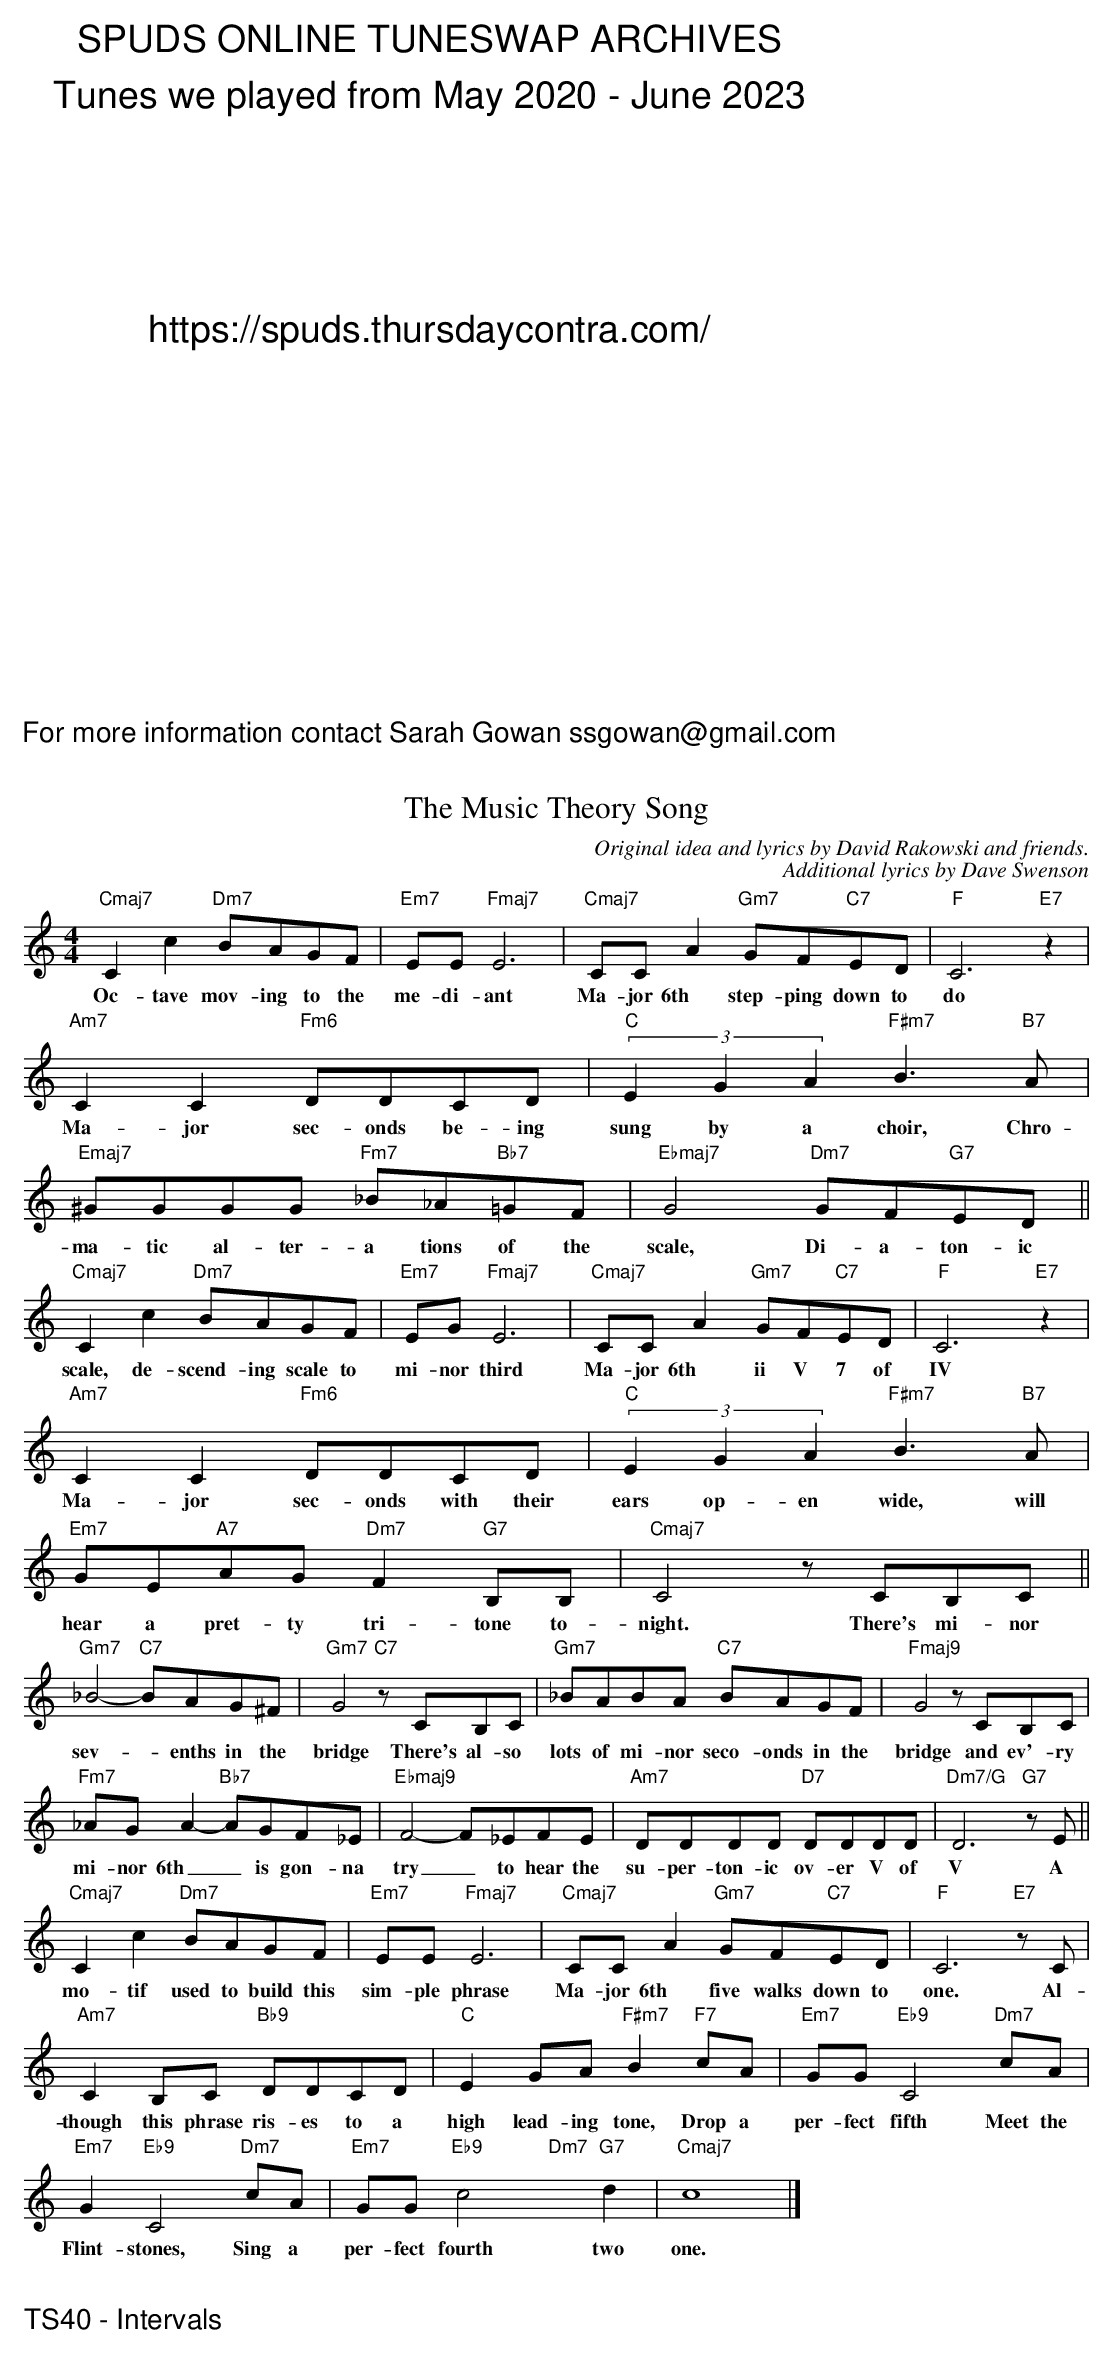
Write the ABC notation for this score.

X:1
T:Music Theory Song, The
C:Original idea and lyrics by David Rakowski and friends.
C:Additional lyrics by Dave Swenson
M:4/4
K:C
"Cmaj7" C2 c2 "Dm7"BAGF|"Em7"EE "Fmaj7"E6|"Cmaj7" CC A2 "Gm7"GF"C7"ED|"F"C6 "E7"z2|
w:Oc-tave mov-ing to the me-di-ant Ma-jor 6th step-ping down to do
"Am7"C2C2 "Fm6"DDCD|"C"(3E2G2A2 "F#m7"B3"B7"A|"Emaj7"^GGGG "Fm7"_B_A"Bb7"=GF|"Ebmaj7"G4 "Dm7"GF"G7"ED||
w:Ma-jor sec-onds be-ing sung by a choir, Chro-ma-tic al-ter-a tions of the scale, Di-a-ton-ic
"Cmaj7" C2 c2 "Dm7"BAGF|"Em7"EG "Fmaj7"E6|"Cmaj7" CC A2 "Gm7"GF"C7"ED|"F"C6 "E7"z2|
w:scale, de-scend-ing scale to mi-nor third Ma-jor 6th ii V 7 of IV
"Am7"C2C2 "Fm6"DDCD|"C"(3E2G2A2 "F#m7"B3"B7"A|"Em7"GE"A7"AG "Dm7"F2 "G7"B,B,|"Cmaj7"C4z CB,C||
w:Ma-jor sec-onds with their ears op-en wide, will hear a pret-ty tri-tone to-night. There's mi-nor
"Gm7"_B4-"C7"BAG^F|"Gm7"G4"C7"zCB,C|"Gm7"_BABA "C7"BAGF|"Fmaj9"G4z CB,C|
w:sev--enths in the bridge There's al-so lots of mi-nor seco-onds in the bridge and ev'-ry
"Fm7"_AG A2-"Bb7"AGF_E|"Ebmaj9"F4-F_EFE|"Am7"DDDD "D7"DDDD|"Dm7/G"D6"G7"zE||
w:mi-nor 6th_ is gon-na try_ to hear the su-per-ton-ic ov-er V of V A
"Cmaj7" C2 c2 "Dm7"BAGF|"Em7"EE "Fmaj7"E6|"Cmaj7" CC A2 "Gm7"GF"C7"ED|"F"C6 "E7"zC|
w:mo-tif used to build this sim-ple phrase Ma-jor 6th five walks down to one. Al-
"Am7"C2B,C "Bb9"DDCD|"C"E2 GA "F#m7"B2 "F7"cA|"Em7"GG "Eb9"C4 "Dm7"cA|
w:though this phrase ris-es to a high lead-ing  tone, Drop a per-fect fifth Meet the
"Em7"G2 "Eb9"C4 "Dm7"cA|"Em7"GG "Eb9"c4"Dm7"y"G7"d2|"Cmaj7"c8|]
w:Flint-stones, Sing a per-fect fourth two one.
